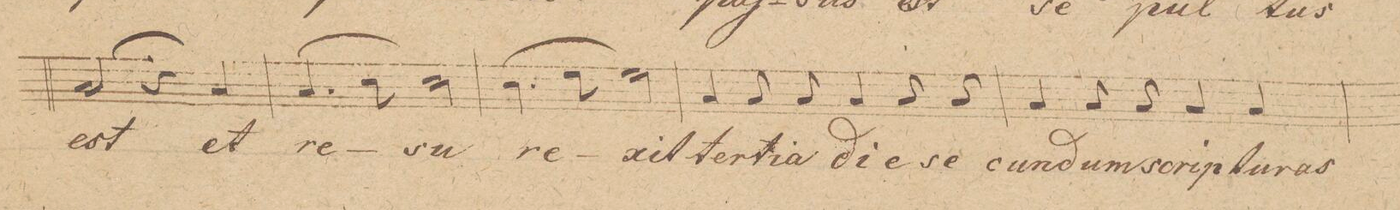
**kern	**text	**dynam
*I"Baſso 2do	*	*
*clefF4	*	*
*k[]	*	*
*met(c|)	*	*
*M2/2	*	*
2C/	est	.
4r;	.	.
4C/	et	.
=70	=70	=70
(4.C/	re-	.
8E\	.	.
2E\)	-su-	.
=71	=71	=71
(4.E\	-re-	.
8G\	.	.
2G\)	-xit	.
=72	=72	=72
4C/	ter-	.
8C/	-ti-	.
8C/	-a	.
4C/	di-	.
8C/	-e	.
8C/	se-	.
=73	=73	=73
4C/	-cun-	.
8C/	-dum	.
8C/	scrip-	.
4C/	-tu-	.
4C/	-ras	.
=74	=74	=74
*-	*-	*-
